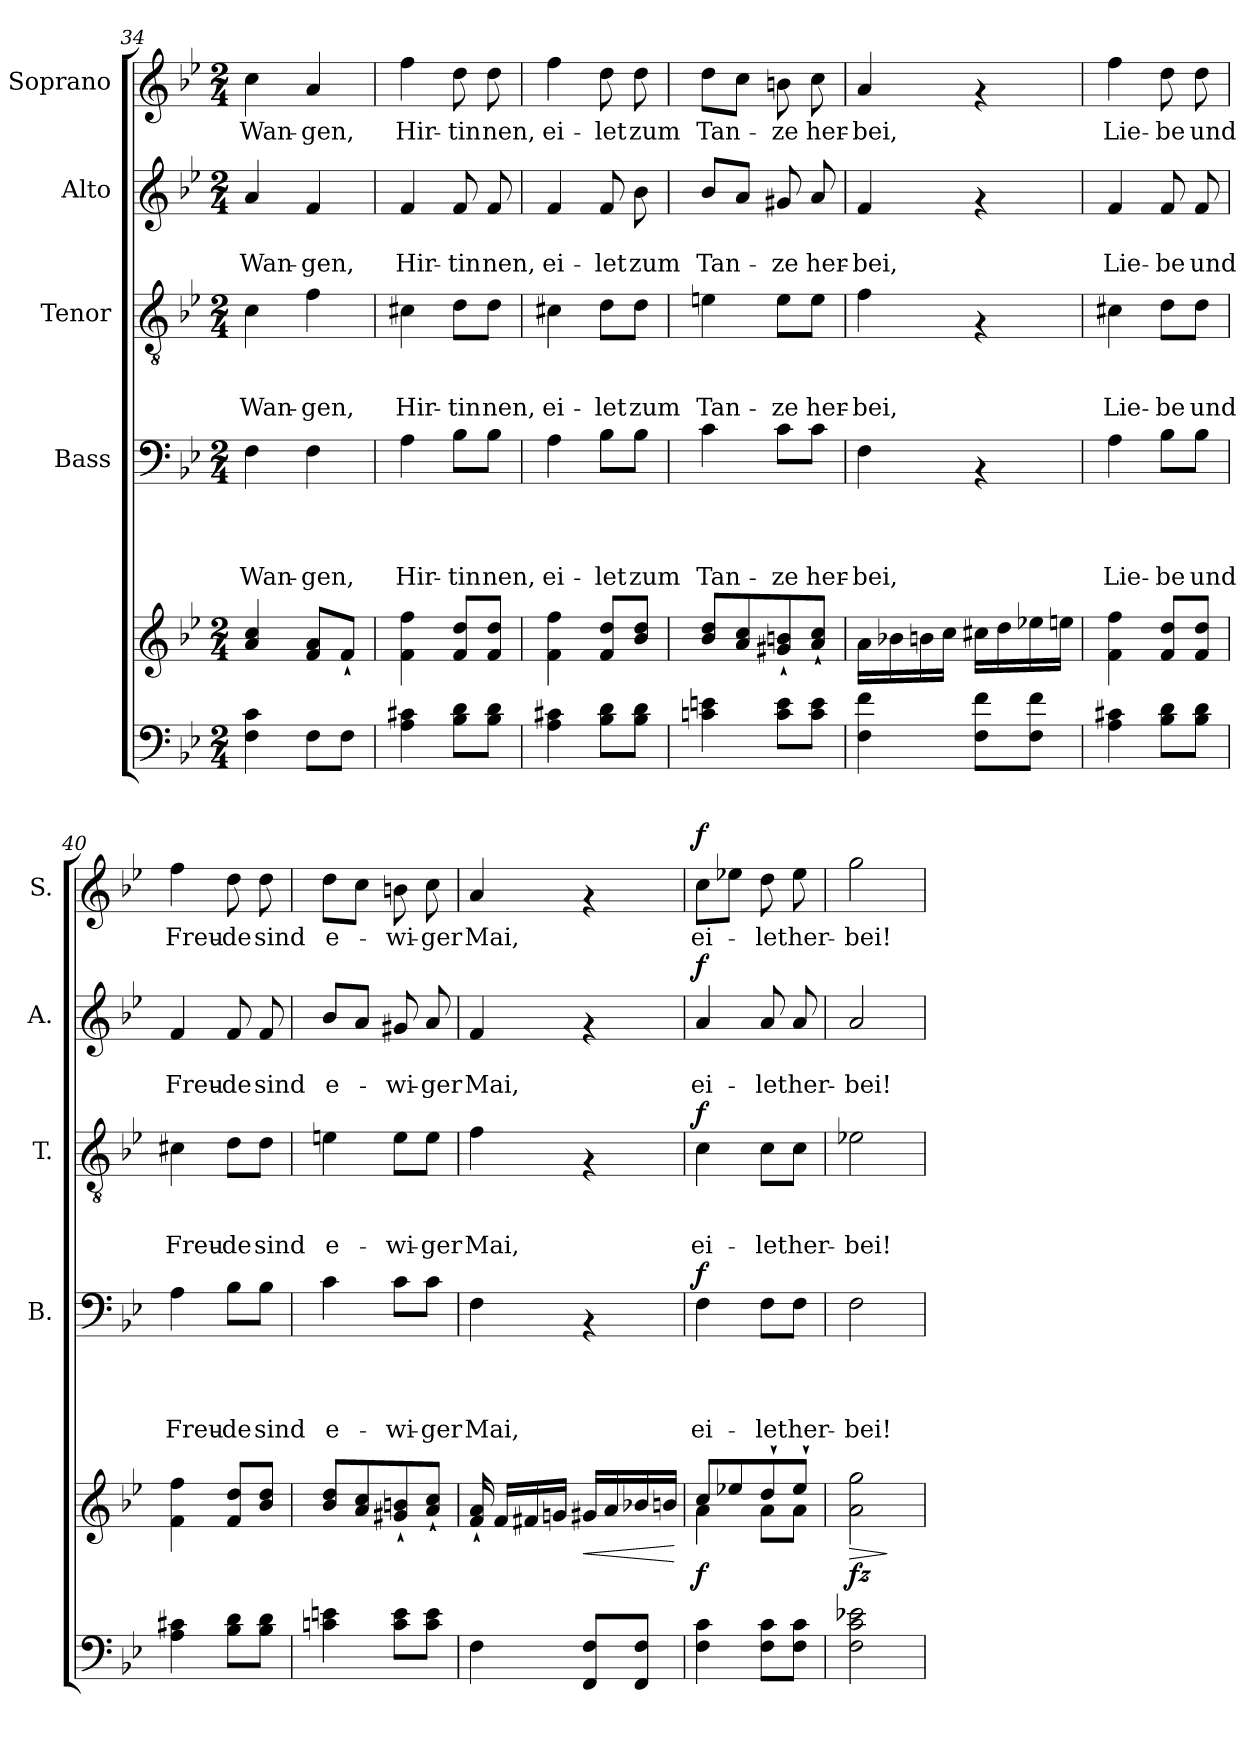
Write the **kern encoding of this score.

**kern	**dynam	**kern	**dynam	**kern	**text	**text	**text	**text	**dynam	**kern	**text	**text	**text	**dynam	**kern	**text	**text	**dynam	**kern	**text	**dynam
*part6	*part6	*part5	*part5	*part4	*part4	*part4	*part4	*part4	*part4	*part3	*part3	*part3	*part3	*part3	*part2	*part2	*part2	*part2	*part1	*part1	*part1
*staff6	*staff6	*staff5	*staff5	*staff4	*staff4	*staff4	*staff4	*staff4	*staff4	*staff3	*staff3	*staff3	*staff3	*staff3	*staff2	*staff2	*staff2	*staff2	*staff1	*staff1	*staff1
*	*	*	*	*I"Bass	*	*	*	*	*	*I"Tenor	*	*	*	*	*I"Alto	*	*	*	*I"Soprano	*	*
*	*	*	*	*I'B.	*	*	*	*	*	*I'T.	*	*	*	*	*I'A.	*	*	*	*I'S.	*	*
*clefF4	*	*clefG2	*	*clefF4	*	*	*	*	*	*clefGv2	*	*	*	*	*clefG2	*	*	*	*clefG2	*	*
*k[b-e-]	*	*k[b-e-]	*	*k[b-e-]	*	*	*	*	*	*k[b-e-]	*	*	*	*	*k[b-e-]	*	*	*	*k[b-e-]	*	*
*B-:	*	*B-:	*	*B-:	*	*	*	*	*	*B-:	*	*	*	*	*B-:	*	*	*	*B-:	*	*
*M2/4	*	*M2/4	*	*M2/4	*	*	*	*	*	*M2/4	*	*	*	*	*M2/4	*	*	*	*M2/4	*	*
=34	=34	=34	=34	=34	=34	=34	=34	=34	=34	=34	=34	=34	=34	=34	=34	=34	=34	=34	=34	=34	=34
!	!	!	!	!	!	!	!	!LO:LY:b	!	!	!	!	!LO:LY:b	!	!	!	!LO:LY:b	!	!	!LO:LY:b	!
4F\ 4c\	.	4a/ 4cc/	.	4F\	.	.	.	Wan-	.	4c\	.	.	Wan-	.	4a/	.	Wan-	.	4cc\	Wan-	.
!	!	!	!	!	!	!	!	!LO:LY:b	!	!	!	!	!LO:LY:b	!	!	!	!LO:LY:b	!	!	!LO:LY:b	!
8F\L	.	8f/ 8a/L	.	4F\	.	.	.	-gen,	.	4f\	.	.	-gen,	.	4f/	.	-gen,	.	4a/	-gen,	.
8F\J	.	8f`</J	.	.	.	.	.	.	.	.	.	.	.	.	.	.	.	.	.	.	.
!!LO:LB:g=z
=35	=35	=35	=35	=35	=35	=35	=35	=35	=35	=35	=35	=35	=35	=35	=35	=35	=35	=35	=35	=35	=35
!	!	!	!	!	!	!	!	!LO:LY:b	!	!	!	!	!LO:LY:b	!	!	!	!LO:LY:b	!	!	!LO:LY:b	!
4A\ 4c#X\	.	4f\ 4ff\	.	4A\	.	.	.	Hir-	.	4c#X\	.	.	Hir-	.	4f/	.	Hir-	.	4ff\	Hir-	.
!	!	!	!	!	!	!	!	!LO:LY:b	!	!	!	!	!LO:LY:b	!	!	!	!LO:LY:b	!	!	!LO:LY:b	!
8B-\ 8d\L	.	8f/ 8dd/L	.	8B-\L	.	.	.	-tin	.	8d\L	.	.	-tin	.	8f/	.	-tin	.	8dd\	-tin	.
!	!	!	!	!	!	!	!	!LO:LY:b	!	!	!	!	!LO:LY:b	!	!	!	!LO:LY:b	!	!	!LO:LY:b	!
8B-\ 8d\J	.	8f/ 8dd/J	.	8B-\J	.	.	.	nen,	.	8d\J	.	.	nen,	.	8f/	.	nen,	.	8dd\	nen,	.
=36	=36	=36	=36	=36	=36	=36	=36	=36	=36	=36	=36	=36	=36	=36	=36	=36	=36	=36	=36	=36	=36
!	!	!	!	!	!	!	!	!LO:LY:b	!	!	!	!	!LO:LY:b	!	!	!	!LO:LY:b	!	!	!LO:LY:b	!
4A\ 4c#X\	.	4f\ 4ff\	.	4A\	.	.	.	ei-	.	4c#X\	.	.	ei-	.	4f/	.	ei-	.	4ff\	ei-	.
!	!	!	!	!	!	!	!	!LO:LY:b	!	!	!	!	!LO:LY:b	!	!	!	!LO:LY:b	!	!	!LO:LY:b	!
8B-\ 8d\L	.	8f/ 8dd/L	.	8B-\L	.	.	.	-let	.	8d\L	.	.	-let	.	8f/	.	-let	.	8dd\	-let	.
!	!	!	!	!	!	!	!	!LO:LY:b	!	!	!	!	!LO:LY:b	!	!	!	!LO:LY:b	!	!	!LO:LY:b	!
8B-\ 8d\J	.	8b-/ 8dd/J	.	8B-\J	.	.	.	zum	.	8d\J	.	.	zum	.	8b-\	.	zum	.	8dd\	zum	.
=37	=37	=37	=37	=37	=37	=37	=37	=37	=37	=37	=37	=37	=37	=37	=37	=37	=37	=37	=37	=37	=37
!	!	!	!	!	!	!	!	!LO:LY:b	!	!	!	!	!LO:LY:b	!	!	!	!LO:LY:b	!	!	!LO:LY:b	!
4cn\ 4en\	.	8b-/ 8dd/L	.	4c\	.	.	.	Tan-	.	4en\	.	.	Tan-	.	8b-/L	.	Tan-	.	8dd\L	Tan-	.
.	.	8a/ 8cc/	.	.	.	.	.	.	.	.	.	.	.	.	8a/J	.	.	.	8cc\J	.	.
!	!	!	!	!	!	!	!	!LO:LY:b	!	!	!	!	!LO:LY:b	!	!	!	!LO:LY:b	!	!	!LO:LY:b	!
8c\ 8e\L	.	8g#X/`< 8bn/`<	.	8c\L	.	.	.	-ze	.	8e\L	.	.	-ze	.	8g#X/	.	-ze	.	8bn\	-ze	.
!	!	!	!	!	!	!	!	!LO:LY:b	!	!	!	!	!LO:LY:b	!	!	!	!LO:LY:b	!	!	!LO:LY:b	!
8c\ 8e\J	.	8a/`< 8cc/`<J	.	8c\J	.	.	.	her-	.	8e\J	.	.	her-	.	8a/	.	her-	.	8cc\	her-	.
=38	=38	=38	=38	=38	=38	=38	=38	=38	=38	=38	=38	=38	=38	=38	=38	=38	=38	=38	=38	=38	=38
!	!	!	!	!	!	!	!	!LO:LY:b	!	!	!	!	!LO:LY:b	!	!	!	!LO:LY:b	!	!	!LO:LY:b	!
4F\ 4f\	.	16a\LL	.	4F\	.	.	.	-bei,	.	4f\	.	.	-bei,	.	4f/	.	-bei,	.	4a/	-bei,	.
.	.	16b-X\	.	.	.	.	.	.	.	.	.	.	.	.	.	.	.	.	.	.	.
.	.	16bn\	.	.	.	.	.	.	.	.	.	.	.	.	.	.	.	.	.	.	.
.	.	16cc\JJ	.	.	.	.	.	.	.	.	.	.	.	.	.	.	.	.	.	.	.
8F\ 8f\L	.	16cc#X\LL	.	4rAA	.	.	.	.	.	4rF	.	.	.	.	4rf	.	.	.	4rf	.	.
.	.	16dd\	.	.	.	.	.	.	.	.	.	.	.	.	.	.	.	.	.	.	.
8F\ 8f\J	.	16ee-X\	.	.	.	.	.	.	.	.	.	.	.	.	.	.	.	.	.	.	.
.	.	16een\JJ	.	.	.	.	.	.	.	.	.	.	.	.	.	.	.	.	.	.	.
=39	=39	=39	=39	=39	=39	=39	=39	=39	=39	=39	=39	=39	=39	=39	=39	=39	=39	=39	=39	=39	=39
!	!	!	!	!	!	!	!	!LO:LY:b	!	!	!	!	!LO:LY:b	!	!	!	!LO:LY:b	!	!	!LO:LY:b	!
4A\ 4c#X\	.	4f\ 4ff\	.	4A\	.	.	.	Lie-	.	4c#X\	.	.	Lie-	.	4f/	.	Lie-	.	4ff\	Lie-	.
!	!	!	!	!	!	!	!	!LO:LY:b	!	!	!	!	!LO:LY:b	!	!	!	!LO:LY:b	!	!	!LO:LY:b	!
8B-\ 8d\L	.	8f/ 8dd/L	.	8B-\L	.	.	.	-be	.	8d\L	.	.	-be	.	8f/	.	-be	.	8dd\	-be	.
!	!	!	!	!	!	!	!	!LO:LY:b	!	!	!	!	!LO:LY:b	!	!	!	!LO:LY:b	!	!	!LO:LY:b	!
8B-\ 8d\J	.	8f/ 8dd/J	.	8B-\J	.	.	.	und	.	8d\J	.	.	und	.	8f/	.	und	.	8dd\	und	.
=40	=40	=40	=40	=40	=40	=40	=40	=40	=40	=40	=40	=40	=40	=40	=40	=40	=40	=40	=40	=40	=40
!	!	!	!	!	!	!	!	!LO:LY:b	!	!	!	!	!LO:LY:b	!	!	!	!LO:LY:b	!	!	!LO:LY:b	!
4A\ 4c#X\	.	4f\ 4ff\	.	4A\	.	.	.	Freu-	.	4c#X\	.	.	Freu-	.	4f/	.	Freu-	.	4ff\	Freu-	.
!	!	!	!	!	!	!	!	!LO:LY:b	!	!	!	!	!LO:LY:b	!	!	!	!LO:LY:b	!	!	!LO:LY:b	!
8B-\ 8d\L	.	8f/ 8dd/L	.	8B-\L	.	.	.	-de	.	8d\L	.	.	-de	.	8f/	.	-de	.	8dd\	-de	.
!	!	!	!	!	!	!	!	!LO:LY:b	!	!	!	!	!LO:LY:b	!	!	!	!LO:LY:b	!	!	!LO:LY:b	!
8B-\ 8d\J	.	8b-/ 8dd/J	.	8B-\J	.	.	.	sind	.	8d\J	.	.	sind	.	8f/	.	sind	.	8dd\	sind	.
!!LO:PB:g=z
=41	=41	=41	=41	=41	=41	=41	=41	=41	=41	=41	=41	=41	=41	=41	=41	=41	=41	=41	=41	=41	=41
!	!	!	!	!	!	!	!	!LO:LY:b	!	!	!	!	!LO:LY:b	!	!	!	!LO:LY:b	!	!	!LO:LY:b	!
4cn\ 4en\	.	8b-/ 8dd/L	.	4c\	.	.	.	e-	.	4en\	.	.	e-	.	8b-/L	.	e-	.	8dd\L	e-	.
.	.	8a/ 8cc/	.	.	.	.	.	.	.	.	.	.	.	.	8a/J	.	.	.	8cc\J	.	.
!	!	!	!	!	!	!	!	!LO:LY:b	!	!	!	!	!LO:LY:b	!	!	!	!LO:LY:b	!	!	!LO:LY:b	!
8c\ 8e\L	.	8g#X/`< 8bn/`<	.	8c\L	.	.	.	-wi-	.	8e\L	.	.	-wi-	.	8g#X/	.	-wi-	.	8bn\	-wi-	.
!	!	!	!	!	!	!	!	!LO:LY:b	!	!	!	!	!LO:LY:b	!	!	!	!LO:LY:b	!	!	!LO:LY:b	!
8c\ 8e\J	.	8a/`< 8cc/`<J	.	8c\J	.	.	.	-ger	.	8e\J	.	.	-ger	.	8a/	.	-ger	.	8cc\	-ger	.
=42	=42	=42	=42	=42	=42	=42	=42	=42	=42	=42	=42	=42	=42	=42	=42	=42	=42	=42	=42	=42	=42
!	!	!	!	!	!	!	!	!LO:LY:b	!	!	!	!	!LO:LY:b	!	!	!	!LO:LY:b	!	!	!LO:LY:b	!
4F\	.	16f/`< 16a/`<	.	4F\	.	.	.	Mai,	.	4f\	.	.	Mai,	.	4f/	.	Mai,	.	4a/	Mai,	.
.	.	16f/LL	.	.	.	.	.	.	.	.	.	.	.	.	.	.	.	.	.	.	.
.	.	16f#X/	.	.	.	.	.	.	.	.	.	.	.	.	.	.	.	.	.	.	.
.	.	16gn/JJ	.	.	.	.	.	.	.	.	.	.	.	.	.	.	.	.	.	.	.
!	!	!	!LO:HP:b	!	!	!	!	!	!	!	!	!	!	!	!	!	!	!	!	!	!
8FF/ 8F/L	.	16g#X/LL	<	4rAA	.	.	.	.	.	4rF	.	.	.	.	4rf	.	.	.	4rf	.	.
.	.	16a/	.	.	.	.	.	.	.	.	.	.	.	.	.	.	.	.	.	.	.
8FF/ 8F/J	.	16b-X/	.	.	.	.	.	.	.	.	.	.	.	.	.	.	.	.	.	.	.
.	.	16bn/JJ	.	.	.	.	.	.	.	.	.	.	.	.	.	.	.	.	.	.	.
.	.	.	[	.	.	.	.	.	.	.	.	.	.	.	.	.	.	.	.	.	.
=43	=43	=43	=43	=43	=43	=43	=43	=43	=43	=43	=43	=43	=43	=43	=43	=43	=43	=43	=43	=43	=43
*	*	*^	*	*	*	*	*	*	*	*	*	*	*	*	*	*	*	*	*	*	*
!	!LO:DY:a	!	!	!	!	!	!	!	!LO:LY:b	!LO:DY:a	!	!	!	!LO:LY:b	!LO:DY:a	!	!	!LO:LY:b	!LO:DY:a	!	!LO:LY:b	!LO:DY:a
4F\ 4c\	f	8cc/L	4a\	.	4F\	.	.	.	ei-	f	4c\	.	.	ei-	f	4a/	.	ei-	f	8cc\L	ei-	f
.	.	8ee-X/	.	.	.	.	.	.	.	.	.	.	.	.	.	.	.	.	.	8ee-X\J	.	.
!	!	!	!	!	!	!	!	!	!LO:LY:b	!	!	!	!	!LO:LY:b	!	!	!	!LO:LY:b	!	!	!LO:LY:b	!
8F\ 8c\L	.	8dd`>/	8a\L	.	8F\L	.	.	.	-let	.	8c\L	.	.	-let	.	8a/	.	-let	.	8dd\	-let	.
!	!	!	!	!	!	!	!	!	!LO:LY:b	!	!	!	!	!LO:LY:b	!	!	!	!LO:LY:b	!	!	!LO:LY:b	!
8F\ 8c\J	.	8ee-`>/J	8a\J	.	8F\J	.	.	.	her-	.	8c\J	.	.	her-	.	8a/	.	her-	.	8ee-\	her-	.
=44	=44	=44	=44	=44	=44	=44	=44	=44	=44	=44	=44	=44	=44	=44	=44	=44	=44	=44	=44	=44	=44	=44
!	!LO:DY:a	!	!	!LO:HP:b	!	!	!	!	!LO:LY:b	!	!	!	!	!LO:LY:b	!	!	!	!LO:LY:b	!	!	!LO:LY:b	!
*	*	*v	*v	*	*	*	*	*	*	*	*	*	*	*	*	*	*	*	*	*	*	*
2F\ 2c\ 2e-X\	fz	2a\ 2gg\	>	2F\	.	.	.	-bei!	.	2e-X\	.	.	-bei!	.	2a/	.	-bei!	.	2gg\	-bei!	.
.	.	.	]	.	.	.	.	.	.	.	.	.	.	.	.	.	.	.	.	.	.
=	=	=	=	=	=	=	=	=	=	=	=	=	=	=	=	=	=	=	=	=	=
*-	*-	*-	*-	*-	*-	*-	*-	*-	*-	*-	*-	*-	*-	*-	*-	*-	*-	*-	*-	*-	*-
